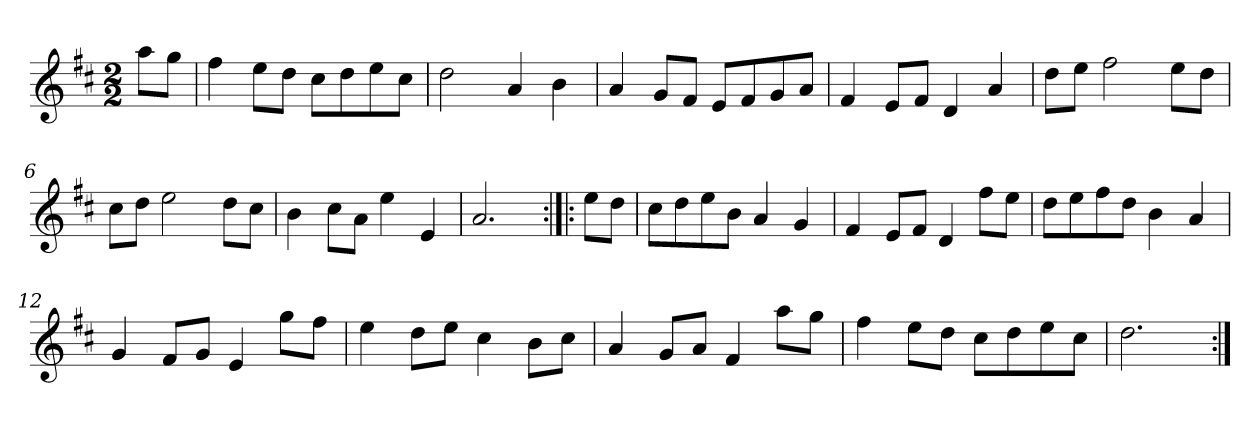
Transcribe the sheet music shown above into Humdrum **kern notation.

**kern
*part1
*staff1
*clefG2
*k[f#c#]
*D:
*M2/2
*MM120
=
8aa\L
8gg\J
=1
4ff#
8ee\L
8dd\J
8cc#\L
8dd\
8ee\
8cc#\J
=2
2dd
4a
4b
=3
4a
8g/L
8f#/J
8e/L
8f#/
8g/
8a/J
=4
4f#
8e/L
8f#/J
4d
4a
=5
8dd\L
8ee\J
2ff#
8ee\L
8dd\J
=6
8cc#\L
8dd\J
2ee
8dd\L
8cc#\J
=7
4b
8cc#\L
8a\J
4ee
4e
=8
2.a
=:|!|:
8ee\L
8dd\J
=9
8cc#\L
8dd\
8ee\
8b\J
4a
4g
=10
4f#
8e/L
8f#/J
4d
8ff#\L
8ee\J
=11
8dd\L
8ee\
8ff#\
8dd\J
4b
4a
=12
4g
8f#/L
8g/J
4e
8gg\L
8ff#\J
=13
4ee
8dd\L
8ee\J
4cc#
8b\L
8cc#\J
=14
4a
8g/L
8a/J
4f#
8aa\L
8gg\J
=15
4ff#
8ee\L
8dd\J
8cc#\L
8dd\
8ee\
8cc#\J
=16
2.dd
=:|!
*-
